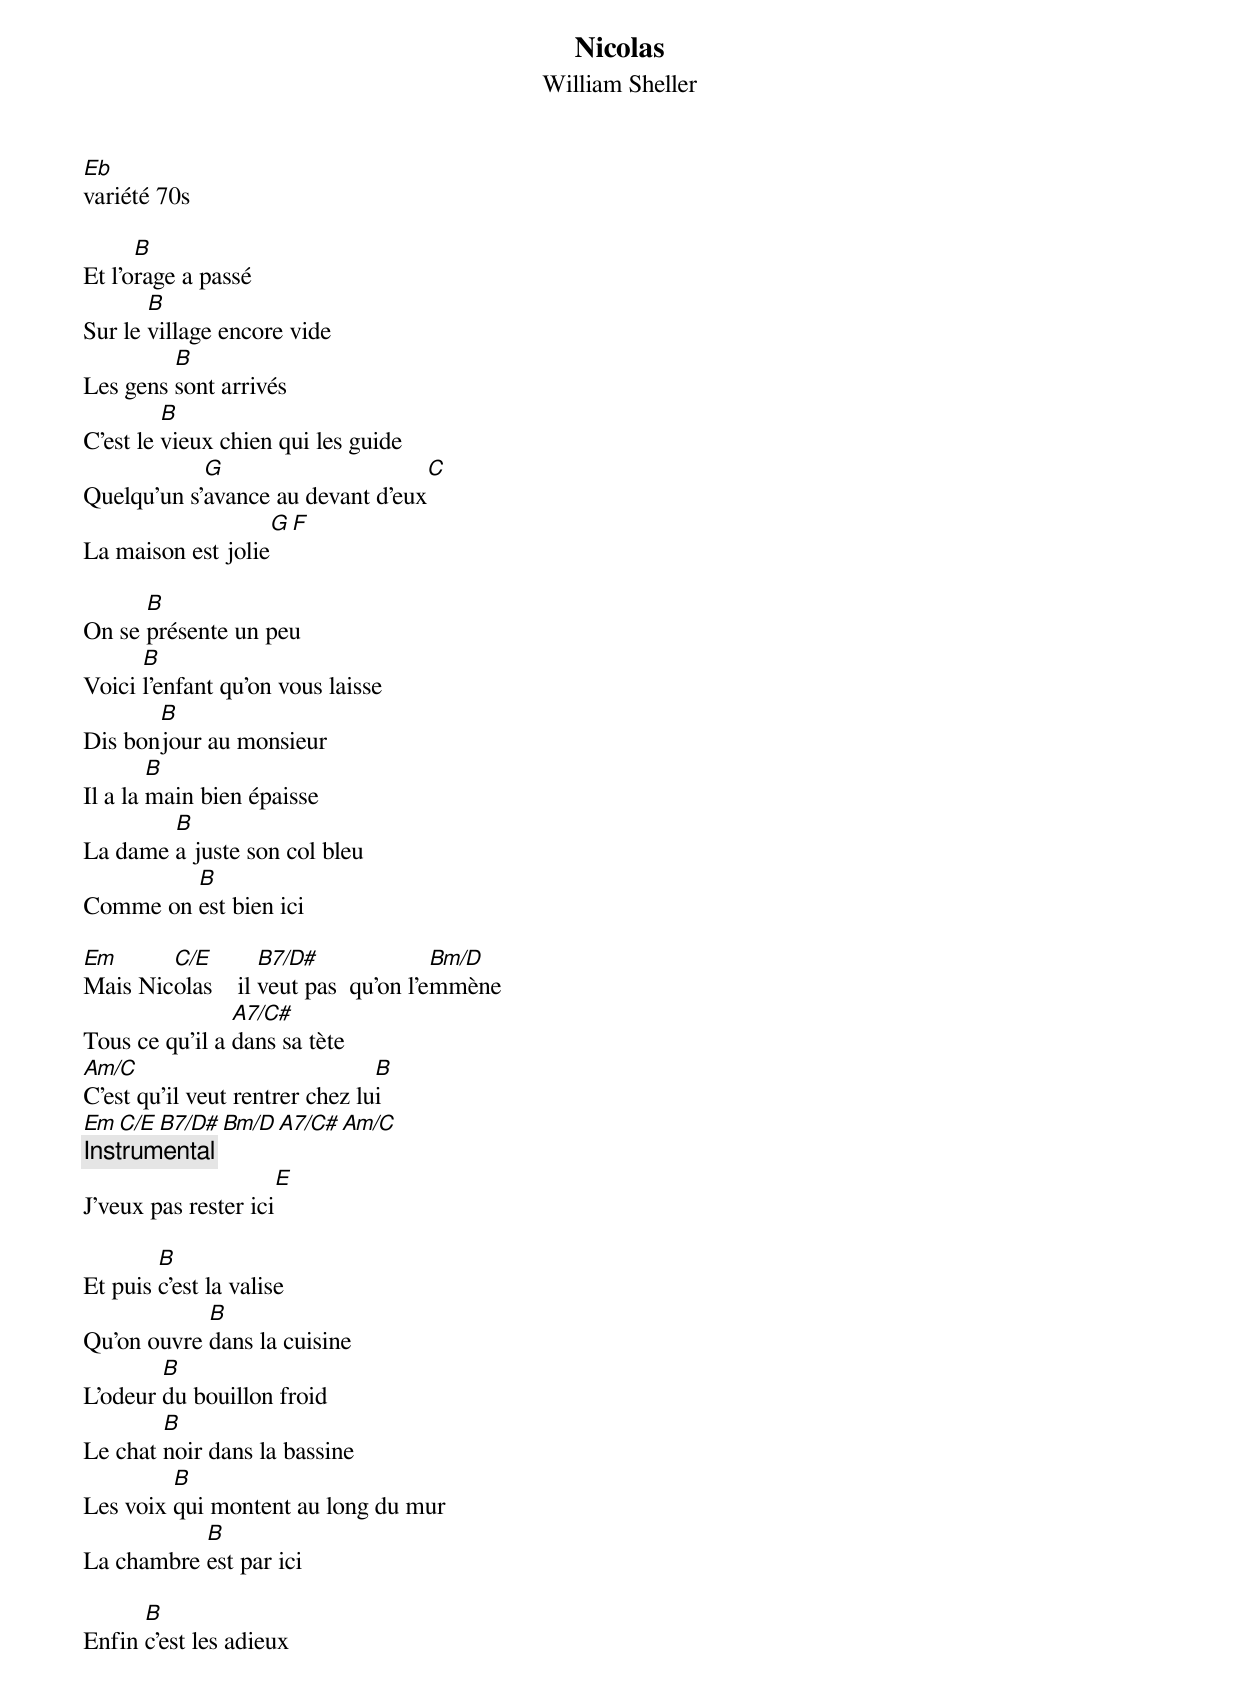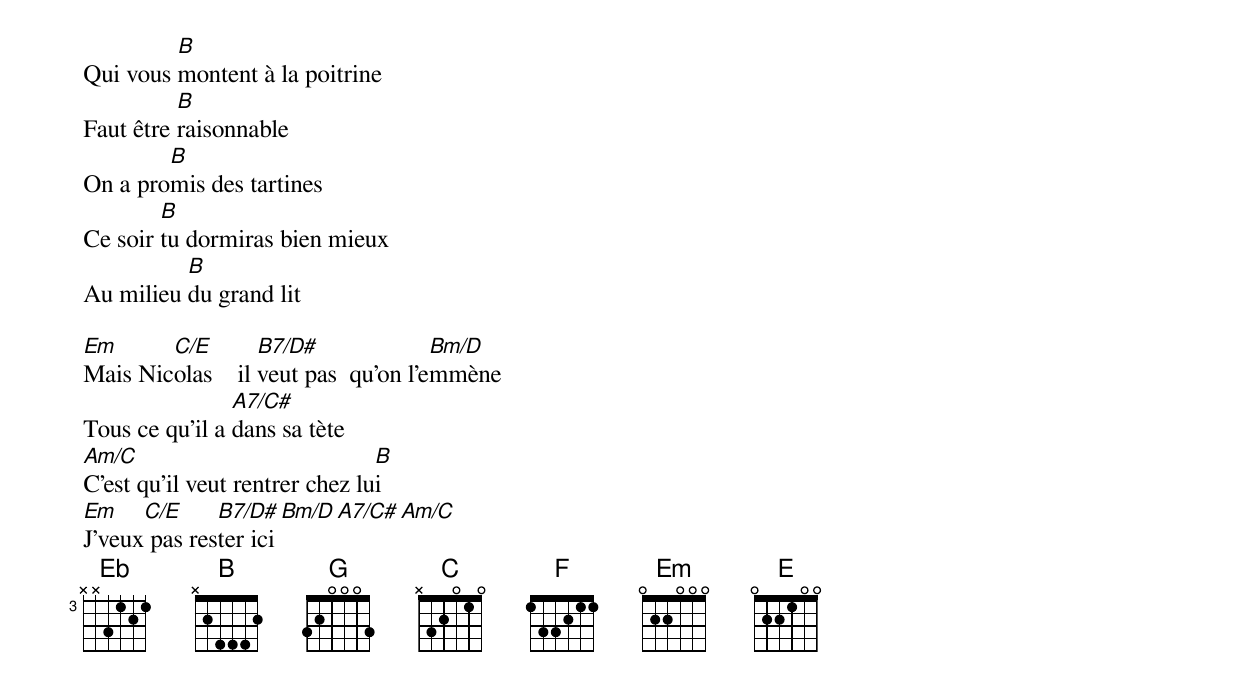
Nicolas
William Sheller
Eb
variété 70s

      B
Et l'orage a passé
       B
Sur le village encore vide
         B
Les gens sont arrivés
         B
C'est le vieux chien qui les guide
            G                       C
Quelqu'un s'avance au devant d'eux
                     G    F
La maison est jolie

      B
On se présente un peu
      B
Voici l'enfant qu'on vous laisse
       B
Dis bonjour au monsieur
        B
Il a la main bien épaisse
        B
La dame a juste son col bleu
         B
Comme on est bien ici

Em      C/E        B7/D#              Bm/D
Mais Nicolas    il veut pas  qu'on l'emmène
                A7/C#
Tous ce qu'il a dans sa tète
Am/C                            B
C'est qu'il veut rentrer chez lui
Em    C/E     B7/D#    Bm/D    A7/C#    Am/C
[Instrumental]
                        E
J'veux pas rester ici

        B
Et puis c'est la valise
            B
Qu'on ouvre dans la cuisine
        B
L'odeur du bouillon froid
        B
Le chat noir dans la bassine
         B
Les voix qui montent au long du mur
           B
La chambre est par ici

      B
Enfin c'est les adieux
         B
Qui vous montent à la poitrine
          B
Faut être raisonnable
        B
On a promis des tartines
        B
Ce soir tu dormiras bien mieux
          B
Au milieu du grand lit

Em      C/E        B7/D#              Bm/D
Mais Nicolas    il veut pas  qu'on l'emmène
                A7/C#
Tous ce qu'il a dans sa tète
Am/C                            B
C'est qu'il veut rentrer chez lui
Em    C/E     B7/D#    Bm/D    A7/C#    Am/C
J'veux pas rester ici
